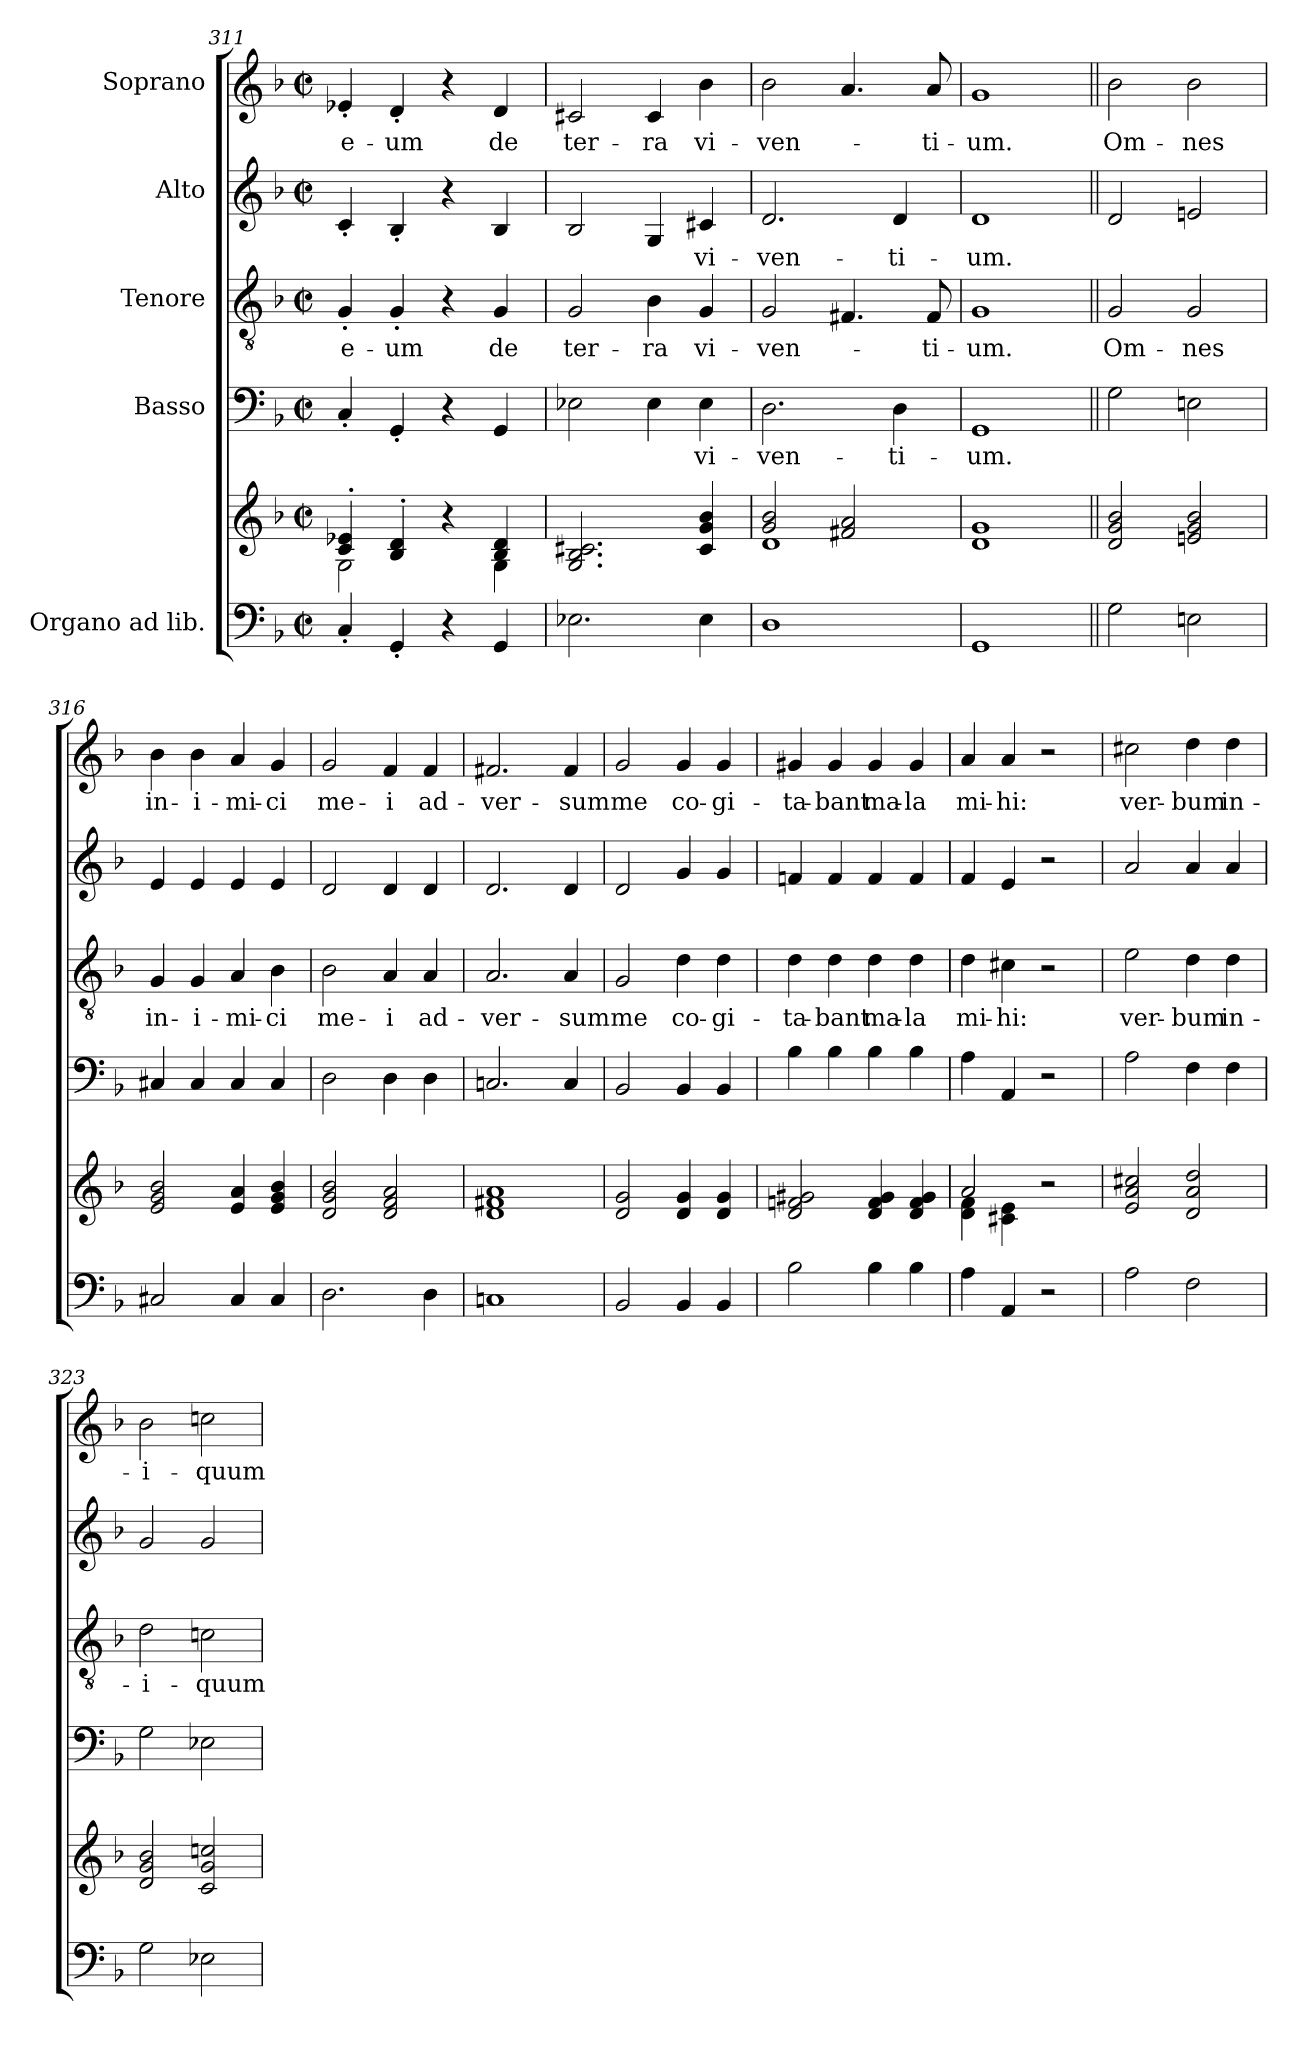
**kern	**kern	**kern	**text	**kern	**text	**kern	**text	**kern	**text
*part5	*part5	*part4	*part4	*part3	*part3	*part2	*part2	*part1	*part1
*staff6	*staff5	*staff4	*staff4	*staff3	*staff3	*staff2	*staff2	*staff1	*staff1
*I"Organo ad lib.	*	*I"Basso	*	*I"Tenore	*	*I"Alto	*	*I"Soprano	*
*clefF4	*clefG2	*clefF4	*	*clefGv2	*	*clefG2	*	*clefG2	*
*k[b-]	*k[b-]	*k[b-]	*	*k[b-]	*	*k[b-]	*	*k[b-]	*
*F:	*F:	*F:	*	*F:	*	*F:	*	*F:	*
*M2/2	*M2/2	*M2/2	*	*M2/2	*	*M2/2	*	*M2/2	*
*met(c|)	*met(c|)	*met(c|)	*	*met(c|)	*	*met(c|)	*	*met(c|)	*
=311	=311	=311	=311	=311	=311	=311	=311	=311	=311
*	*^	*	*	*	*	*	*	*	*
4C'/	4c/' 4e-X/'	2G\	4C'/	.	4G'/	e-	4c'/	.	4e-X'/	e-
4GG'/	4B-/' 4d/'	.	4GG'/	.	4G'/	-um	4B-'/	.	4d'/	-um
4r	4r	4ryy	4r	.	4r	.	4r	.	4r	.
4GG/	4B-/ 4d/	4G\	4GG/	.	4G/	de	4B-/	.	4d/	de
*	*v	*v	*	*	*	*	*	*	*	*
=312	=312	=312	=312	=312	=312	=312	=312	=312	=312
2.E-X\	2.G/ 2.B-/ 2.c#X/	2E-X\	.	2G/	ter-	2B-/	.	2c#X/	ter-
.	.	4E-\	.	4B-\	-ra	4G/	.	4c#/	-ra
4E-\	4c#/ 4g/ 4b-/	4E-\	vi-	4G/	vi-	4c#X/	vi-	4b-\	vi-
=313	=313	=313	=313	=313	=313	=313	=313	=313	=313
*	*^	*	*	*	*	*	*	*	*
1D	2g/ 2b-/	1d	2.D\	-ven-	2G/	-ven-	2.d/	-ven-	2b-\	-ven-
.	2f#X/ 2a/	.	.	.	4.F#X/	.	.	.	4.a/	.
.	.	.	4D\	-ti-	.	.	4d/	-ti-	.	.
.	.	.	.	.	8F#/	-ti-	.	.	8a/	-ti-
*	*v	*v	*	*	*	*	*	*	*	*
=314	=314	=314	=314	=314	=314	=314	=314	=314	=314
1GG	1d 1g	1GG	-um.	1G	-um.	1d	-um.	1g	-um.
!!LO:LB:g=z
=315||	=315||	=315||	=315||	=315||	=315||	=315||	=315||	=315||	=315||
2G\	2d/ 2g/ 2b-/	2G\	.	2G/	Om-	2d/	.	2b-\	Om-
2En\	2en/ 2g/ 2b-/	2En\	.	2G/	-nes	2en/	.	2b-\	-nes
=316	=316	=316	=316	=316	=316	=316	=316	=316	=316
2C#X/	2e/ 2g/ 2b-/	4C#X/	.	4G/	in-	4e/	.	4b-\	in-
.	.	4C#/	.	4G/	-i-	4e/	.	4b-\	-i-
4C#/	4e/ 4a/	4C#/	.	4A/	-mi-	4e/	.	4a/	-mi-
4C#/	4e/ 4g/ 4b-/	4C#/	.	4B-\	-ci	4e/	.	4g/	-ci
=317	=317	=317	=317	=317	=317	=317	=317	=317	=317
2.D\	2d/ 2g/ 2b-/	2D\	.	2B-\	me-	2d/	.	2g/	me-
.	2d/ 2f/ 2a/	4D\	.	4A/	-i	4d/	.	4f/	-i
4D\	.	4D\	.	4A/	ad-	4d/	.	4f/	ad-
=318	=318	=318	=318	=318	=318	=318	=318	=318	=318
1Cn	1d 1f#X 1a	2.Cn/	.	2.A/	-ver-	2.d/	.	2.f#X/	-ver-
.	.	4C/	.	4A/	-sum	4d/	.	4f#/	-sum
=319	=319	=319	=319	=319	=319	=319	=319	=319	=319
2BB-/	2d/ 2g/	2BB-/	.	2G/	me	2d/	.	2g/	me
4BB-/	4d/ 4g/	4BB-/	.	4d\	co-	4g/	.	4g/	co-
4BB-/	4d/ 4g/	4BB-/	.	4d\	-gi-	4g/	.	4g/	-gi-
=320	=320	=320	=320	=320	=320	=320	=320	=320	=320
2B-\	2d/ 2fn/ 2g#X/	4B-\	.	4d\	-ta-	4fn/	.	4g#X/	-ta-
.	.	4B-\	.	4d\	-bant	4f/	.	4g#/	-bant
4B-\	4d/ 4f/ 4g#/	4B-\	.	4d\	ma-	4f/	.	4g#/	ma-
4B-\	4d/ 4f/ 4g#/	4B-\	.	4d\	-la	4f/	.	4g#/	-la
=321	=321	=321	=321	=321	=321	=321	=321	=321	=321
*	*^	*	*	*	*	*	*	*	*
4A\	2a/	4d\ 4f\	4A\	.	4d\	mi-	4f/	.	4a/	mi-
4AA/	.	4c#X\ 4e\	4AA/	.	4c#X\	-hi:	4e/	.	4a/	-hi:
2r	2r	2ryy	2r	.	2r	.	2r	.	2r	.
*	*v	*v	*	*	*	*	*	*	*	*
!!LO:PB:g=z
=322	=322	=322	=322	=322	=322	=322	=322	=322	=322
2A\	2e/ 2a/ 2cc#X/	2A\	.	2e\	ver-	2a/	.	2cc#X\	ver-
2F\	2d/ 2a/ 2dd/	4F\	.	4d\	-bum	4a/	.	4dd\	-bum
.	.	4F\	.	4d\	in-	4a/	.	4dd\	in-
=323	=323	=323	=323	=323	=323	=323	=323	=323	=323
2G\	2d/ 2g/ 2b-/	2G\	.	2d\	-i-	2g/	.	2b-\	-i-
2E-X\	2c/ 2g/ 2ccn/	2E-X\	.	2cn\	-quum	2g/	.	2ccn\	-quum
=	=	=	=	=	=	=	=	=	=
*-	*-	*-	*-	*-	*-	*-	*-	*-	*-
